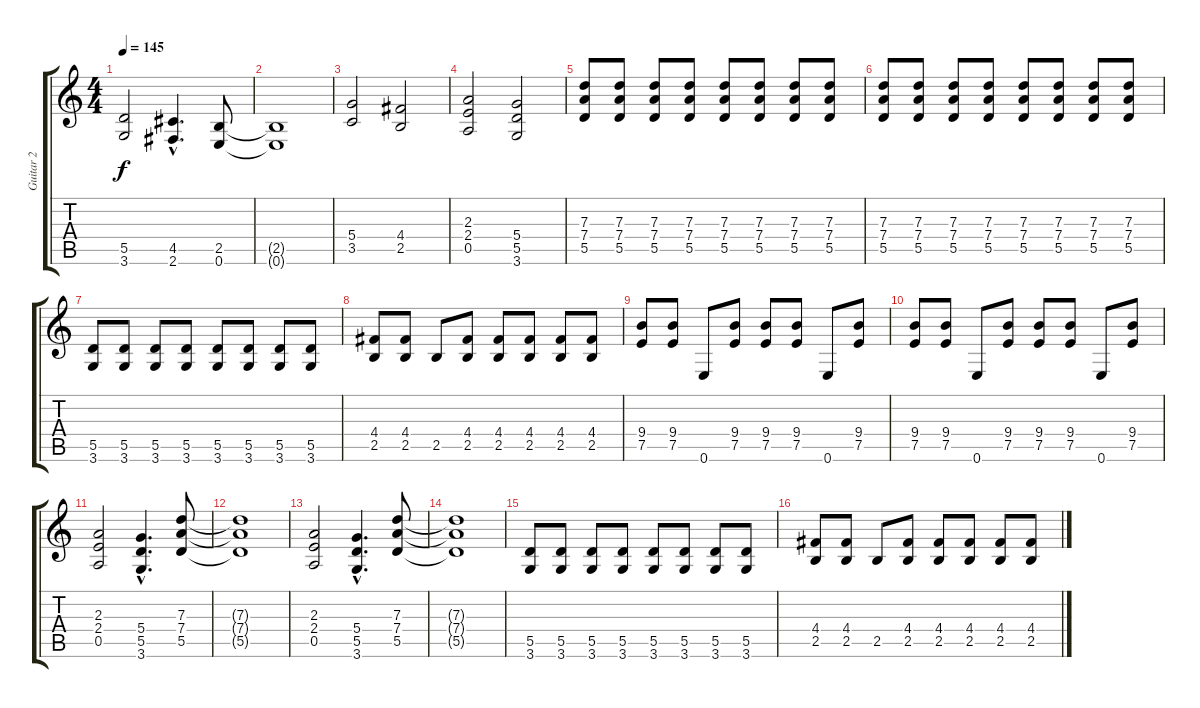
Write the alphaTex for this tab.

\track ("Guitar 2" "Guitar 2") {instrument overdrivenguitar}
\staff {score tabs}
\tuning (E4 B3 G3 D3 A2 E2) {hide}
\ts (4 4)
\tempo 145
\clef g2
\ks c
(5.5 3.6).2{dy f} (4.5{hac} 2.6{hac}).4{d} (2.5 0.6).8 |
(2.5{t} 0.6{t}).1 |
(5.4 3.5).2 (4.4 2.5).2 |
(2.3 2.4 0.5).2 (5.4 5.5 3.6).2 |
(7.3 7.4 5.5).8 (7.3 7.4 5.5).8 (7.3 7.4 5.5).8 (7.3 7.4 5.5).8 (7.3 7.4 5.5).8 (7.3 7.4 5.5).8 (7.3 7.4 5.5).8 (7.3 7.4 5.5).8 |
(7.3 7.4 5.5).8 (7.3 7.4 5.5).8 (7.3 7.4 5.5).8 (7.3 7.4 5.5).8 (7.3 7.4 5.5).8 (7.3 7.4 5.5).8 (7.3 7.4 5.5).8 (7.3 7.4 5.5).8 |
(5.5 3.6).8 (5.5 3.6).8 (5.5 3.6).8 (5.5 3.6).8 (5.5 3.6).8 (5.5 3.6).8 (5.5 3.6).8 (5.5 3.6).8 |
(4.4 2.5).8 (4.4 2.5).8 2.5.8 (4.4 2.5).8 (4.4 2.5).8 (4.4 2.5).8 (4.4 2.5).8 (4.4 2.5).8 |
(9.4 7.5).8 (9.4 7.5).8 0.6.8 (9.4 7.5).8 (9.4 7.5).8 (9.4 7.5).8 0.6.8 (9.4 7.5).8 |
(9.4 7.5).8 (9.4 7.5).8 0.6.8 (9.4 7.5).8 (9.4 7.5).8 (9.4 7.5).8 0.6.8 (9.4 7.5).8 |
(2.3 2.4 0.5).2 (5.4{hac} 5.5{hac} 3.6{hac}).4{d} (7.3 7.4 5.5).8 |
(7.3{t} 7.4{t} 5.5{t}).1 |
(2.3 2.4 0.5).2 (5.4{hac} 5.5{hac} 3.6{hac}).4{d} (7.3 7.4 5.5).8 |
(7.3{t} 7.4{t} 5.5{t}).1 |
(5.5 3.6).8 (5.5 3.6).8 (5.5 3.6).8 (5.5 3.6).8 (5.5 3.6).8 (5.5 3.6).8 (5.5 3.6).8 (5.5 3.6).8 |
(4.4 2.5).8 (4.4 2.5).8 2.5.8 (4.4 2.5).8 (4.4 2.5).8 (4.4 2.5).8 (4.4 2.5).8 (4.4 2.5).8
